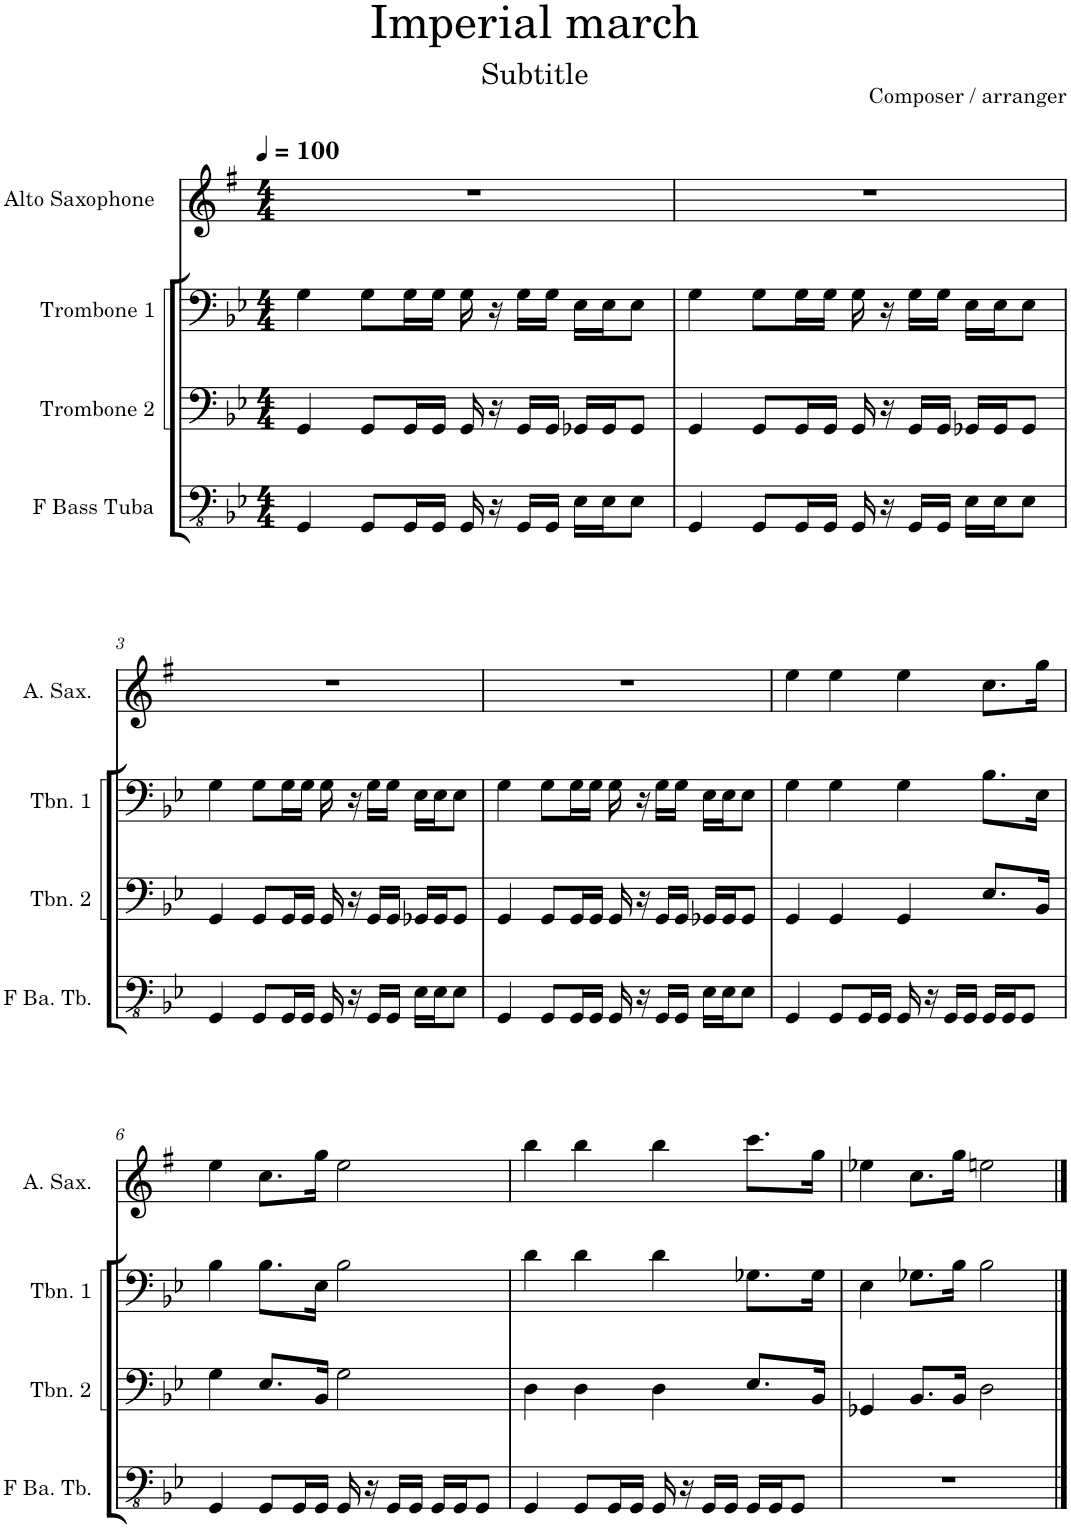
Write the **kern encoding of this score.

**kern	**kern	**kern	**kern
*part4	*part3	*part2	*part1
*staff4	*staff3	*staff2	*staff1
*I"F Bass Tuba	*I"Trombone 2	*I"Trombone 1	*I"Alto Saxophone
*I'F Ba. Tb.	*I'Tbn. 2	*I'Tbn. 1	*I'A. Sax.
*clefFv4	*clefF4	*clefF4	*clefG2
*	*	*	*Trd5c9
*k[b-e-]	*k[b-e-]	*k[b-e-]	*k[f#]
*M4/4	*M4/4	*M4/4	*M4/4
*MM100	*MM100	*MM100	*MM100
=1	=1	=1	=1
4GGG/	4GG/	4G\	1r
8GGG/L	8GG/L	8G\L	.
16GGG/L	16GG/L	16G\L	.
16GGG/JJ	16GG/JJ	16G\JJ	.
16GGG/	16GG/	16G\	.
16r	16r	16r	.
16GGG/LL	16GG/LL	16G\LL	.
16GGG/JJ	16GG/JJ	16G\JJ	.
16EE-\LL	16GG-X/LL	16E-\LL	.
16EE-\J	16GG-/J	16E-\J	.
8EE-\J	8GG-/J	8E-\J	.
=2	=2	=2	=2
4GGG/	4GG/	4G\	1r
8GGG/L	8GG/L	8G\L	.
16GGG/L	16GG/L	16G\L	.
16GGG/JJ	16GG/JJ	16G\JJ	.
16GGG/	16GG/	16G\	.
16r	16r	16r	.
16GGG/LL	16GG/LL	16G\LL	.
16GGG/JJ	16GG/JJ	16G\JJ	.
16EE-\LL	16GG-X/LL	16E-\LL	.
16EE-\J	16GG-/J	16E-\J	.
8EE-\J	8GG-/J	8E-\J	.
!!LO:LB:g=z
=3	=3	=3	=3
4GGG/	4GG/	4G\	1r
8GGG/L	8GG/L	8G\L	.
16GGG/L	16GG/L	16G\L	.
16GGG/JJ	16GG/JJ	16G\JJ	.
16GGG/	16GG/	16G\	.
16r	16r	16r	.
16GGG/LL	16GG/LL	16G\LL	.
16GGG/JJ	16GG/JJ	16G\JJ	.
16EE-\LL	16GG-X/LL	16E-\LL	.
16EE-\J	16GG-/J	16E-\J	.
8EE-\J	8GG-/J	8E-\J	.
=4	=4	=4	=4
4GGG/	4GG/	4G\	1r
8GGG/L	8GG/L	8G\L	.
16GGG/L	16GG/L	16G\L	.
16GGG/JJ	16GG/JJ	16G\JJ	.
16GGG/	16GG/	16G\	.
16r	16r	16r	.
16GGG/LL	16GG/LL	16G\LL	.
16GGG/JJ	16GG/JJ	16G\JJ	.
16EE-\LL	16GG-X/LL	16E-\LL	.
16EE-\J	16GG-/J	16E-\J	.
8EE-\J	8GG-/J	8E-\J	.
=5	=5	=5	=5
4GGG/	4GG/	4G\	4ee\
8GGG/L	4GG/	4G\	4ee\
16GGG/L	.	.	.
16GGG/JJ	.	.	.
16GGG/	4GG/	4G\	4ee\
16r	.	.	.
16GGG/LL	.	.	.
16GGG/JJ	.	.	.
16GGG/LL	8.E-/L	8.B-\L	8.cc\L
16GGG/J	.	.	.
8GGG/J	.	.	.
.	16BB-/Jk	16E-\Jk	16gg\Jk
!!LO:LB:g=z
=6	=6	=6	=6
4GGG/	4G\	4B-\	4ee\
8GGG/L	8.E-/L	8.B-\L	8.cc\L
16GGG/L	.	.	.
16GGG/JJ	16BB-/Jk	16E-\Jk	16gg\Jk
16GGG/	2G\	2B-\	2ee\
16r	.	.	.
16GGG/LL	.	.	.
16GGG/JJ	.	.	.
16GGG/LL	.	.	.
16GGG/J	.	.	.
8GGG/J	.	.	.
=7	=7	=7	=7
4GGG/	4D\	4d\	4bb\
8GGG/L	4D\	4d\	4bb\
16GGG/L	.	.	.
16GGG/JJ	.	.	.
16GGG/	4D\	4d\	4bb\
16r	.	.	.
16GGG/LL	.	.	.
16GGG/JJ	.	.	.
16GGG/LL	8.E-/L	8.G-X\L	8.ccc\L
16GGG/J	.	.	.
8GGG/J	.	.	.
.	16BB-/Jk	16G-\Jk	16gg\Jk
=8	=8	=8	=8
1r	4GG-X/	4E-\	4ee-X\
.	8.BB-/L	8.G-X\L	8.cc\L
.	16BB-/Jk	16B-\Jk	16gg\Jk
.	2D\	2B-\	2een\
==	==	==	==
*-	*-	*-	*-
